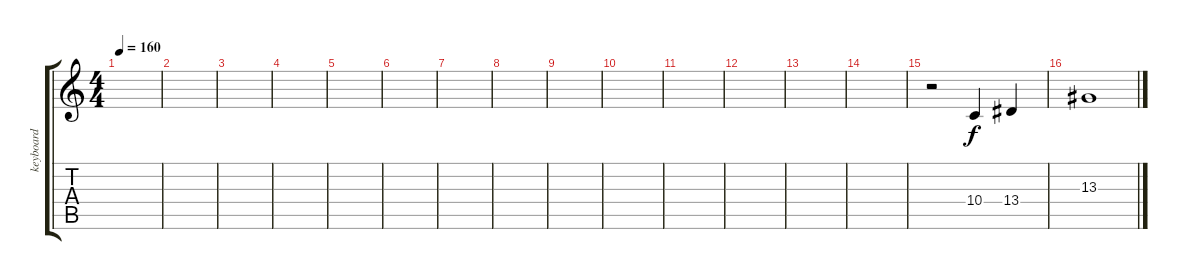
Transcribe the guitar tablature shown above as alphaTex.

\track ("keyboard" "keyboard") {instrument electricgrandpiano}
\staff {score tabs}
\tuning (E4 B3 G3 D3 A2 E2) {hide}
\ts (4 4)
\tempo 160
\clef g2
\ks c
|
|
|
|
|
|
|
|
|
|
|
|
|
|
r.2 10.4.4 13.4.4 |
13.3.1
